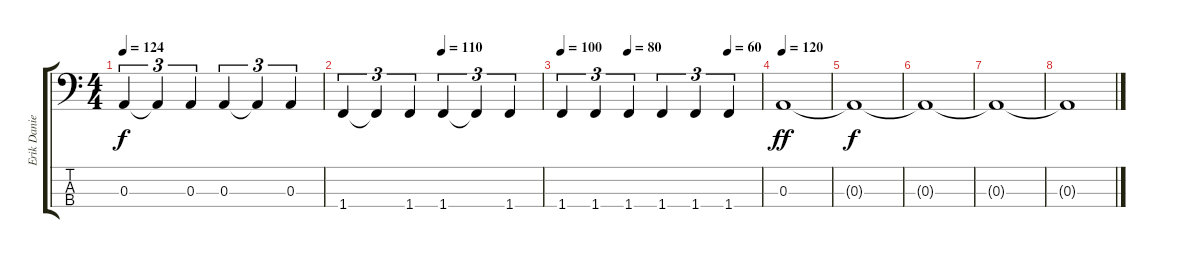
\track ("Erik Danielsson" "Erik Danie") {instrument electricbasspick}
\staff {score tabs}
\tuning (G2 D2 A1 E1) {hide}
\ts (4 4)
\tempo 124
\clef f4
\ks c
0.3.4{tu (3 2) dy f} 0.3{t}.4{tu (3 2)} 0.3.4{tu (3 2)} 0.3.4{tu (3 2)} 0.3{t}.4{tu (3 2)} 0.3.4{tu (3 2)} |
\tempo (110 0.5)
1.4.4{tu (3 2)} 1.4{t}.4{tu (3 2)} 1.4.4{tu (3 2)} 1.4.4{tu (3 2)} 1.4{t}.4{tu (3 2)} 1.4.4{tu (3 2)} |
\tempo 100
\tempo (80 0.3333333333333333)
\tempo (60 0.8333333333333334)
1.4.4{tu (3 2)} 1.4.4{tu (3 2)} 1.4.4{tu (3 2)} 1.4.4{tu (3 2)} 1.4.4{tu (3 2)} 1.4.4{tu (3 2)} |
\tempo 120
0.3.1{dy ff} |
0.3{t}.1{dy f} |
0.3{t}.1 |
0.3{t}.1 |
0.3{t}.1
